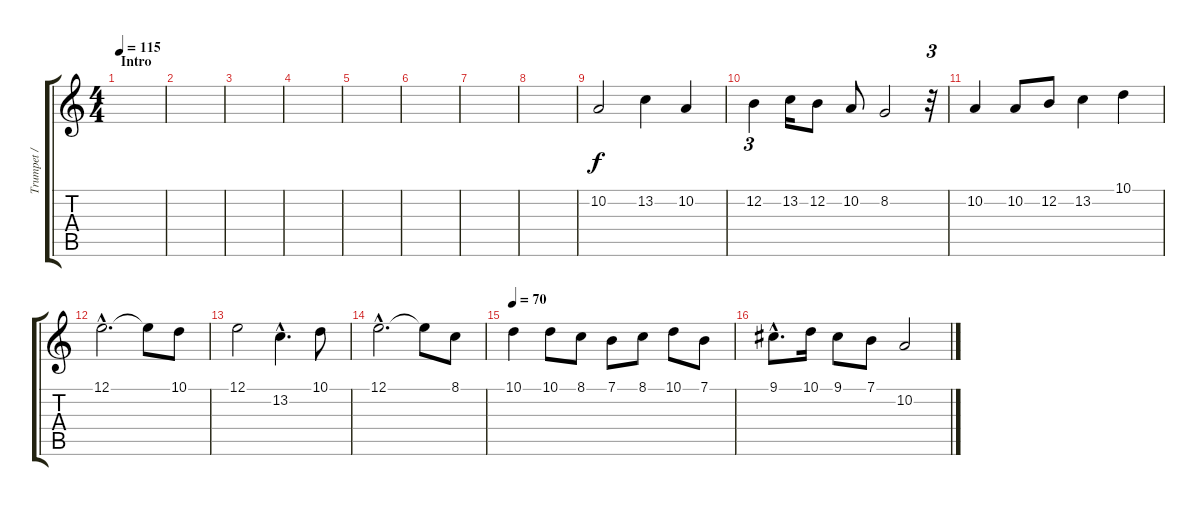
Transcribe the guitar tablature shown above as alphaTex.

\track ("Trumpet / Harpsichord" "Trumpet / ") {instrument trumpet}
\staff {score tabs}
\tuning (E4 B3 G3 D3 A2 E2) {hide}
\ts (4 4)
\section ("" "Intro")
\tempo 115
\clef g2
\ks c
|
|
|
|
|
|
|
|
10.2.2 13.2.4 10.2.4 |
12.2.4{tu (3 2)} 13.2.16 12.2.8 10.2.8 8.2.2 r.32{tu (3 2)} |
10.2.4 10.2.8 12.2.8 13.2.4 10.1.4 |
12.1{hac}.2{d} 12.1{t}.8 10.1.8 |
12.1.2 13.2{hac}.4{d} 10.1.8 |
12.1{hac}.2{d} 12.1{t}.8 8.1.8 |
\tempo 70
10.1.4 10.1.8 8.1.8 7.1.8 8.1.8 10.1.8 7.1.8 |
9.1{hac}.8{d} 10.1.16 9.1.8 7.1.8 10.2.2
